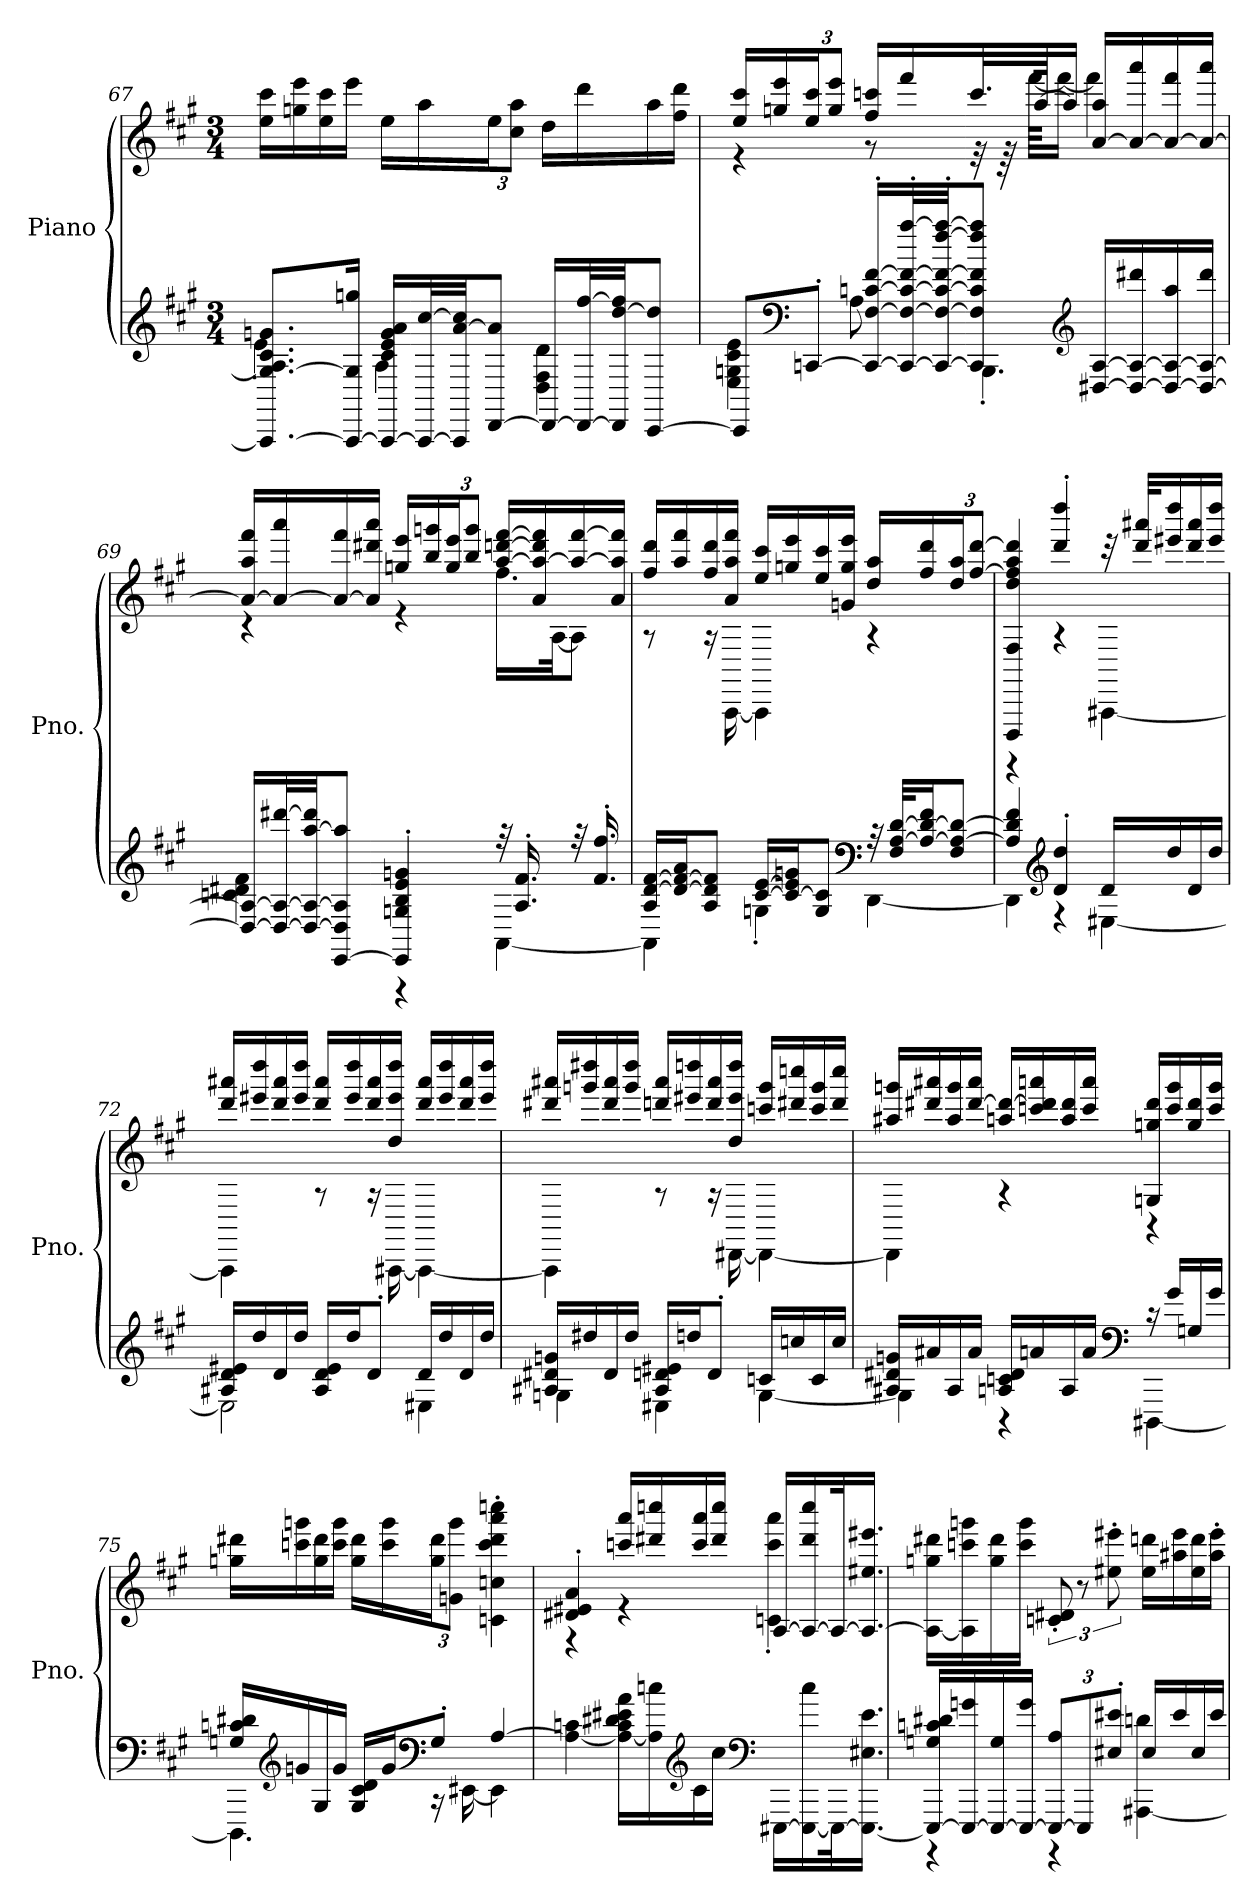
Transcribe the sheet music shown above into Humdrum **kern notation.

**kern	**kern
*part1	*part1
*staff2	*staff1
*I"Piano	*
*I'Pno.	*
*clefG2	*clefG2
*k[f#c#g#]	*k[f#c#g#]
*M3/4	*M3/4
=67	=67
*^	*
8.AAA/_ 8.G/_ 8.A/ 8.c#/ 8.gn/L	4e'\	16ee\ 16ccc#\LL
.	.	16ggn\ 16eee\
.	.	16ee\ 16ccc#\
16AAA/_ 16G/] 16ggn/Jk	.	16eee\JJ
16AAA/_ 16c#/ 16e/ 16g/ 16a/LL	4A\	16ee\LL
32AAA/_ [32cc#/L	.	16aa\
32AAA/] [32a/ 32cc#/]JJ	.	.
*	*	*Xbrackettup
[8DD/ 8a/]J	.	24ee\J
.	.	12cc#\ 12aa\J
16DD/LL_	4D\ 4F#\ 4d\	16dd\LL
32DD/_ [32ff#/L	.	16ddd\
32DD/] [32dd/ 32ff#/]JJ	.	.
[8CC#/ 8dd/]J	.	16aa\
.	.	16ff#\ 16ddd\JJ
!!LO:LB:g=z
=68	=68	=68
*	*	*^
8CC#/L]	4E\ 4Gn\ 4c#\ 4e\	16ee/ 16ccc#/LL	4r
.	.	16ggn/ 16eee/	.
*clefF4	*	*	*
[8CCn'/J	.	24ee/ 24ccc#/J	.
.	.	12gg/ 12eee/J	.
16CC/_' [16F#/' [16cn/' [16f#/'LL	8A\	16ff#/ 16cccn/LL	8r
32CC/_' 32F#/_' 32c/_' 32f#/_' [32aa/'L	.	16fff#/	.
32CC/_' 32F#/_' 32c/_' 32f#/_' [32ff#/' 32aa/_'JJ	.	.	.
8CC/] 8F#/] 8c/] 8f#/] 8ff#/] 8aa/]J	4.BBB'\	32.ccc/L	32r
.	.	.	64r
.	.	[64aa/JK	[64fff#\KKLL
.	.	16aa/JJ]	16fff#\JJ_
*clefG2	*	*	*
[16D#X/ [16A/LL	.	[16a/ 16aa/LL	4fff#\]
16D#/_ 16A/_ 16ddd#X/	.	16a/_ 16aaa/	.
16D#/_ 16A/_ 16aa/	.	16a/_ 16fff#/	.
16D#/_ 16A/_ 16ddd#/JJ	.	16a/_ 16aaa/JJ	.
!!LO:LB:g=z	!!
=69	=69	=69	=69
16D#/_ 16A/_LL	4cn\ 4d#X\ 4f#\	16a/_ 16aa/ 16fff#/LL	4r
32D#/_ 32A/_ [32ddd#X/L	.	16a/_ 16aaa/	.
32D#/_ 32A/_ [32aa/ 32ddd#/]JJ	.	.	.
[8EE/ 8D#/] 8A/] 8aa/]J	.	16a/_ 16fff#/	.
.	.	16a/] 16ddd#X/ 16aaa/JJ	.
4EE/]' 4Gn/' 4B/' 4e/' 4gn/'	4r	16ggn/ 16eee/LL	4r
.	.	16bb/ 16gggn/	.
.	.	24gg/ 24eee/J	.
.	.	12bb/ 12ggg/J	.
32r	[4AA\	[16aa/ [16dddn/ [16fff#/LL	16.ff#\LL
16.A/' 16.f#/'	.	.	.
.	.	16a/ 16aa/_ 16ddd/] 16fff#/]	.
.	.	.	[32A\JK
32r	.	16aa/_ [16fff#/	8A\J]
16.f#/' 16.ff#/'	.	.	.
.	.	16a/ 16aa/] 16fff#/]JJ	.
=70	=70	=70	=70
16A/ [16d/ [16f#/LL	4AA\]	16ff#/ 16ddd/LL	8r
16d/_ 16f#/_ 16a/J	.	16aa/ 16fff#/	.
8A/ 8d/] 8f#/]J	.	16ff#/ 16ddd/	16r
.	.	16a/ 16aa/ 16fff#/JJ	[16AAA\
[16c#/ [16e/LL	4Gn'\	16ee/ 16ccc#/LL	4AAA\]
16c#/_ 16e/] 16gn/J	.	16ggn/ 16eee/	.
8G/ 8c#/]J	.	16ee/ 16ccc#/	.
.	.	16gn/ 16gg/ 16eee/JJ	.
*clefF4	*	*	*
32r	[4DD\	16dd/ 16aa/LL	4r
32F#/ [32A/ [32d/KLL	.	.	.
16A/_ 16d/_ 16f#/J	.	16ff#/ 16ddd/	.
8F#/ 8A/_ 8d/_J	.	24dd/ 24aa/J	.
.	.	[12ff#/ [12ddd/J	.
!!LO:PB:g=z	!!
=71	=71	=71	=71
4A/] 4d/] 4f#/	4DD\]	4DDD/ 4F#/ 4dd/ 4ff#/] 4aa/ 4ddd/]	4r
*clefG2	*	*	*
4d/' 4dd/'	4r	4ddd/' 4dddd/'	4r
16d/LL	[4E#X\	32r	[4AAA#X\
.	.	32ddd/ 32aaa#X/KLL	.
16dd/	.	16eee#X/ 16dddd/	.
16d/	.	16ddd/ 16aaa#/	.
16dd/JJ	.	16eee#/ 16dddd/JJ	.
=72	=72	=72	=72
16A#X/ 16d/ 16e#X/LL	2E#\]	16ddd/ 16aaa#X/LL	4AAA#\]
16dd/	.	16eee#X/ 16dddd/	.
16d/	.	16ddd/ 16aaa#/	.
16dd/JJ	.	16eee#/ 16dddd/JJ	.
16A#/ 16d/ 16e#/LL	.	16ddd/ 16aaa#/LL	8r
16dd/J	.	16eee#/ 16dddd/	.
8d'/J	.	16ddd/ 16aaa#/	16r
.	.	16dd/ 16eee#/ 16dddd/JJ	[16AAA#X\
16d/LL	4E#X\	16ddd/ 16aaa#/LL	4AAA#\_
16dd/	.	16eee#/ 16dddd/	.
16d/	.	16ddd/ 16aaa#/	.
16dd/JJ	.	16eee#/ 16dddd/JJ	.
!!LO:LB:g=z	!!
=73	=73	=73	=73
16A#X/ 16d#X/ 16gn/LL	4Gn\	16ddd#X/ 16aaa#X/LL	4AAA#\]
16dd#X/	.	16gggn/ 16dddd#X/	.
16d#/	.	16ddd#/ 16aaa#/	.
16dd#/JJ	.	16ggg/ 16dddd#/JJ	.
16A#/ 16dn/ 16e#X/LL	4E#X\	16dddn/ 16aaa#/LL	8r
16ddn/J	.	16eee#X/ 16ddddn/	.
8d'/J	.	16ddd/ 16aaa#/	16r
.	.	16dd/ 16eee#/ 16dddd/JJ	[16DD#X\
16cn/LL	[4G\	16cccn/ 16ggg/LL	4DD#\_
16ccn/	.	16ddd#X/ 16ccccn/	.
16c/	.	16ccc/ 16ggg/	.
16cc/JJ	.	16ddd#/ 16cccc/JJ	.
=74	=74	=74	=74
16A#X/ 16d#X/ 16gn/LL	4G\]	16aa#X/ 16gggn/LL	4DD#\]
16a#X/	.	16ddd#X/ 16aaa#X/	.
16A#/	.	16aa#/ 16ggg/	.
16a#/JJ	.	[16ddd#/ 16aaa#/JJ	.
16An/ 16cn/ 16d#/LL	4r	16aan/ 16ddd#/_LL	4r
16an/	.	16cccn/ 16ddd#/] 16aaan/	.
16A/	.	16aa/ 16ddd#/	.
16a/JJ	.	16ccc/ 16aaa/JJ	.
*clefF4	*	*	*
16r	[4DDD#X\	16Gn/ 16ggn/ 16ddd#/LL	4r
16g/LL	.	16ccc/ 16ggg/	.
16Gn/	.	16gg/ 16ddd#/	.
16g/JJ	.	16ccc/ 16ggg/JJ	.
*	*	*v	*v
!!LO:LB:g=z
=75	=75	=75
16Gn/ 16cn/ 16d#X/LL	4.DDD#\]	16ggn\ 16ddd#X\LL
*clefG2	*	*
16gn/	.	16cccn\ 16gggn\
16G/	.	16gg\ 16ddd#\
16g/JJ	.	16ccc\ 16ggg\JJ
16G/ 16c/ 16d#/LL	.	16gg\ 16ddd#\LL
16g/J	.	16ccc\ 16ggg\
*clefF4	*	*
8G'/J	16r	24gg\ 24ddd#\J
.	.	12gn\ 12ggg\J
.	[16EE#X\	.
[4A/	4EE#\]	4cn\' 4ccn\' 4ccc\' 4ddd#\' 4aaa\' 4ccccn\'
*v	*v	*
=76	=76
*	*^
4A\_ 4cn\	4d#X/' 4e#X/' 4a/'	4r
16A\_ 16c\ 16d#X\ 16e#X\ 16a\LL	16cccn/ 16aaa/LL	4r
16A\] 16ccn\	16ddd#X/ 16ccccn/	.
*clefG2	*	*
16c\	16ccc/ 16aaa/	.
16cc\JJ	16ddd#/ 16cccc/JJ	.
*clefF4	*	*
[16EEE#X\LL	[16A/LL	4cn\' 4ccc\' 4aaa\'
16EEE#\_ 16cc\	16A/_ 16ddd#/ 16cccc/	.
32EEE#\K_	32A/K_	.
16.EEE#\_ 16.E#X\ 16.e#\JJ	16.A/_ 16.ee#X/ 16.eee#X/JJ	.
*	*v	*v
!!LO:PB:g=z
=77	=77
*^	*
16EEE#/_ 16Gn/ 16cn/ 16d#X/LL	4r	16A\_ 16ggn\ 16ddd#X\LL
16EEE#/_ 16gn/	.	16A\] 16cccn\ 16gggn\
16EEE#/_ 16G/	.	16gg\ 16ddd#\
16EEE#/_ 16g/JJ	.	16ccc\ 16ggg\JJ
*Xbrackettup	*	*brackettup
12EEE#/_ 12A/L	4r	12cn/' 12d#X/'
12EEE#/]	.	12r
12E#X/' 12e#X/'J	.	12ee#X\' 12eee#X\'
16E#/LL	[4AAA#X\ 4dn\	16ee#\ 16dddn\LL
16e#/	.	16aa#X\ 16eee#\
16E#/	.	16ee#\ 16ddd\
16e#/JJ	.	16aa#\' 16eee#\'JJ
*v	*v	*
=	=
*-	*-
